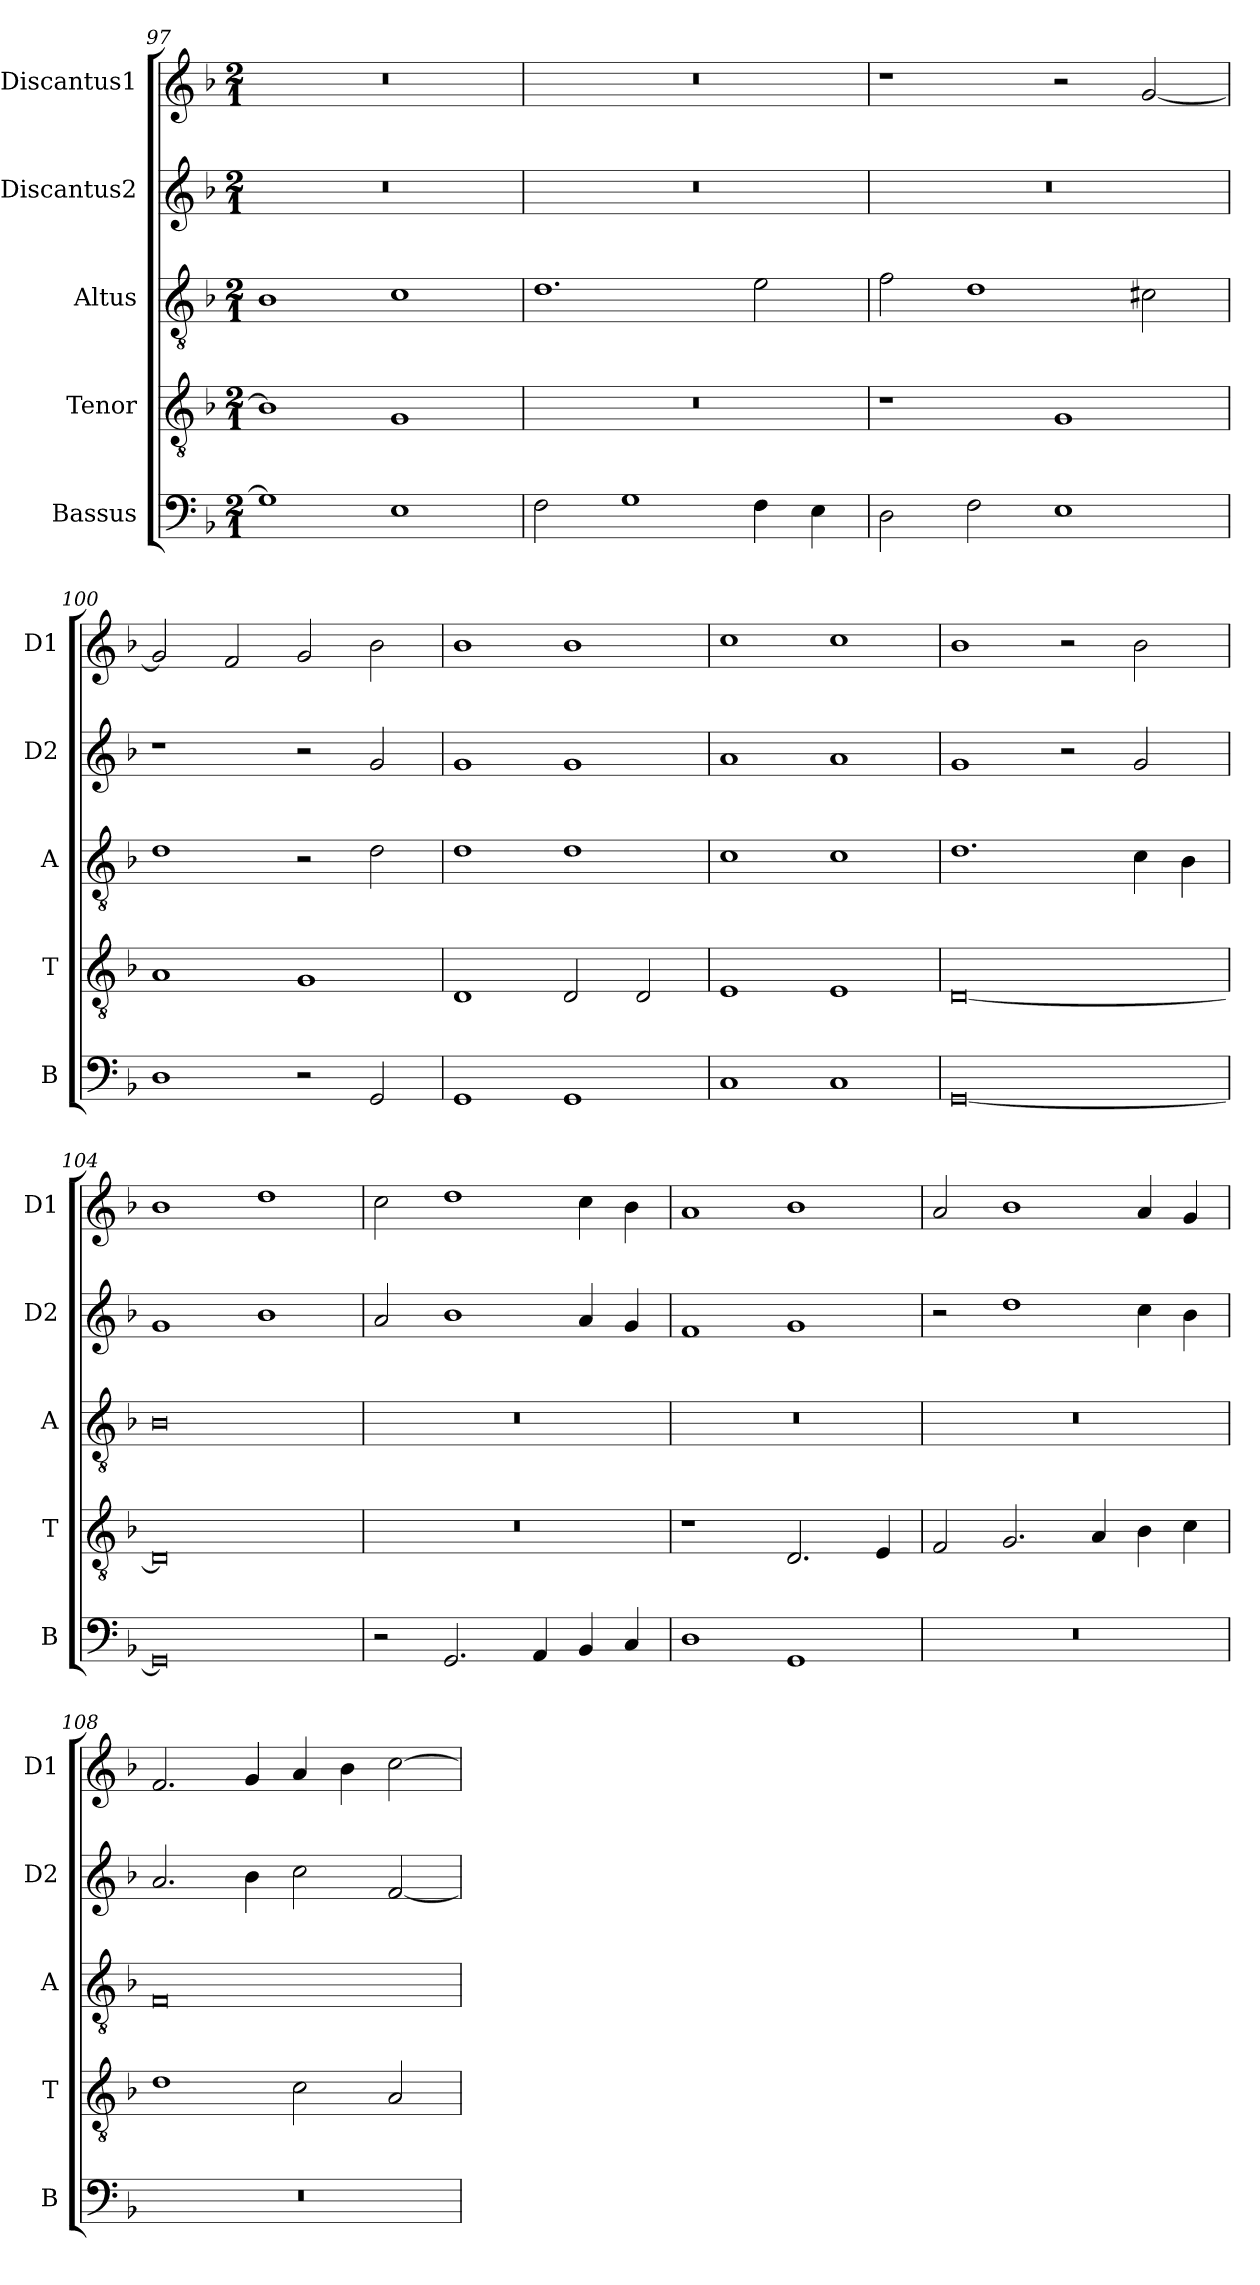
**kern	**kern	**kern	**kern	**kern
*part5	*part4	*part3	*part2	*part1
*staff5	*staff4	*staff3	*staff2	*staff1
*I"Bassus	*I"Tenor	*I"Altus	*I"Discantus2	*I"Discantus1
*I'B	*I'T	*I'A	*I'D2	*I'D1
*clefF4	*clefGv2	*clefGv2	*clefG2	*clefG2
*k[b-]	*k[b-]	*k[b-]	*k[b-]	*k[b-]
*M2/1	*M2/1	*M2/1	*M2/1	*M2/1
=97	=97	=97	=97	=97
1G]	1B-]	1B-	0r	0r
1E	1G	1c	.	.
=98	=98	=98	=98	=98
2F\	0r	1.d	0r	0r
1G	.	.	.	.
4F\	.	2e\	.	.
4E\	.	.	.	.
=99	=99	=99	=99	=99
2D\	1r	2f\	0r	1r
2F\	.	1d	.	.
1E	1G	.	.	2r
.	.	2c#X\	.	[2g/
=100	=100	=100	=100	=100
1D	1A	1d	1r	2g/]
.	.	.	.	2f/
2r	1G	2r	2r	2g/
2GG/	.	2d\	2g/	2b-\
=101	=101	=101	=101	=101
1GG	1D	1d	1g	1b-
1GG	2D/	1d	1g	1b-
.	2D/	.	.	.
=102	=102	=102	=102	=102
1C	1E	1c	1a	1cc
1C	1E	1c	1a	1cc
=103	=103	=103	=103	=103
[0GG	[0D	1.d	1g	1b-
.	.	.	2r	2r
.	.	4c\	2g/	2b-\
.	.	4B-\	.	.
=104	=104	=104	=104	=104
0GG]	0D]	0B-	1g	1b-
.	.	.	1b-	1dd
=105	=105	=105	=105	=105
2r	0r	0r	2a/	2cc\
2.GG/	.	.	1b-	1dd
4AA/	.	.	.	.
4BB-/	.	.	4a/	4cc\
4C/	.	.	4g/	4b-\
=106	=106	=106	=106	=106
1D	1r	0r	1f	1a
1GG	2.D/	.	1g	1b-
.	4E/	.	.	.
=107	=107	=107	=107	=107
0r	2F/	0r	2r	2a/
.	2.G/	.	1dd	1b-
.	4A/	.	.	.
.	4B-\	.	4cc\	4a/
.	4c\	.	4b-\	4g/
=108	=108	=108	=108	=108
0r	1d	0F	2.a/	2.f/
.	.	.	4b-\	4g/
.	2c\	.	2cc\	4a/
.	.	.	.	4b-\
.	2A/	.	[2f/	[2cc\
=	=	=	=	=
*-	*-	*-	*-	*-
